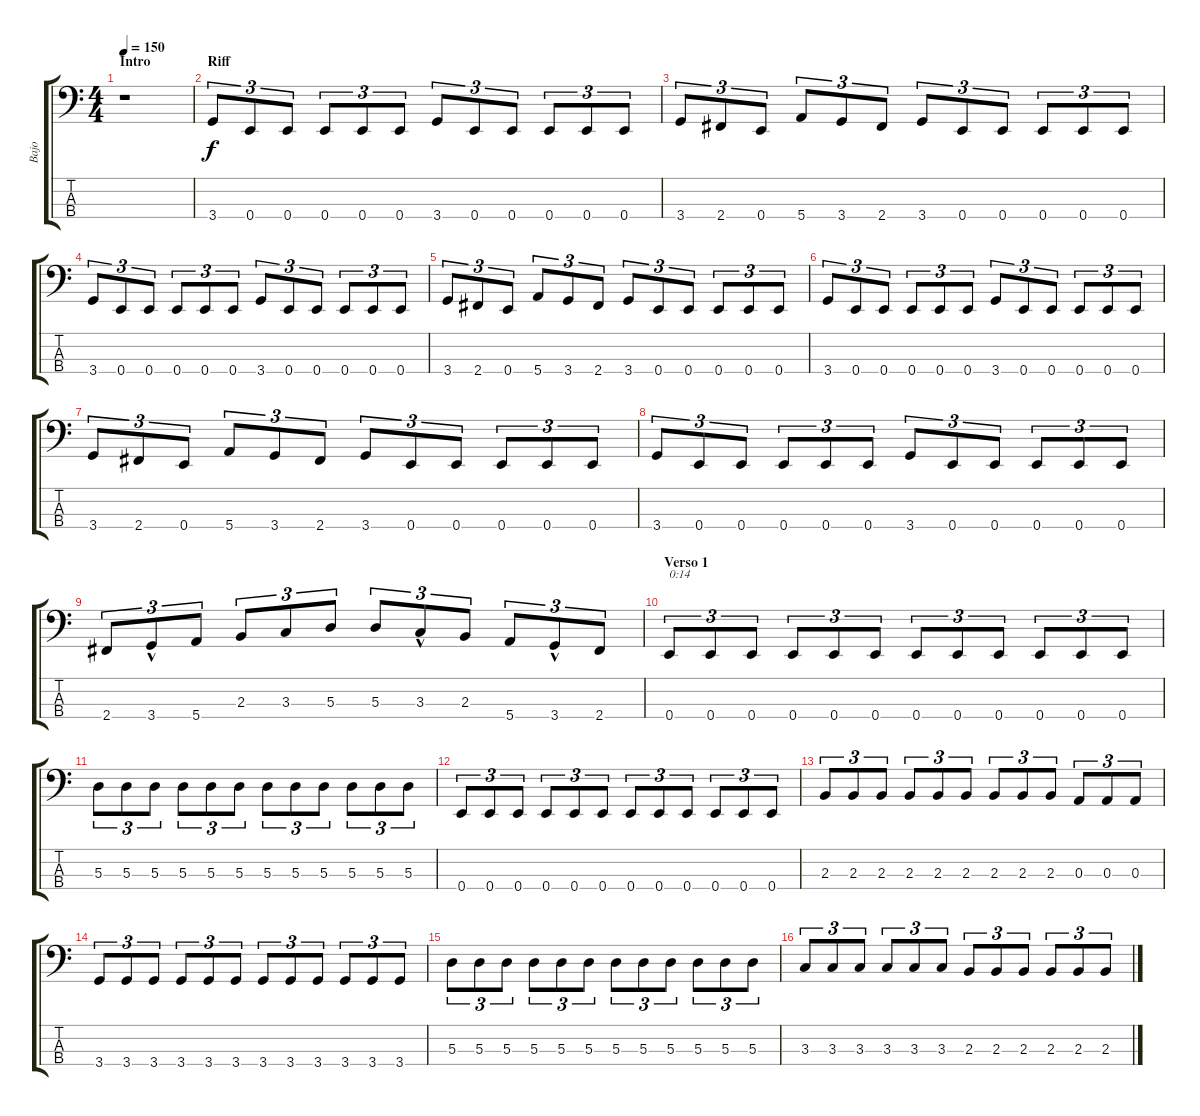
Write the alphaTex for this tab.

\track ("Bajo" "Bajo") {instrument electricbassfinger}
\staff {score tabs}
\tuning (G2 D2 A1 E1) {hide}
\ts (4 4)
\section ("" "Intro")
\tempo 150
\clef f4
\ks c
r.1{dy f instrument electricbassfinger} |
\section ("" "Riff")
3.4.8{tu (3 2)} 0.4.8{tu (3 2)} 0.4.8{tu (3 2)} 0.4.8{tu (3 2)} 0.4.8{tu (3 2)} 0.4.8{tu (3 2)} 3.4.8{tu (3 2)} 0.4.8{tu (3 2)} 0.4.8{tu (3 2)} 0.4.8{tu (3 2)} 0.4.8{tu (3 2)} 0.4.8{tu (3 2)} |
3.4.8{tu (3 2)} 2.4.8{tu (3 2)} 0.4.8{tu (3 2)} 5.4.8{tu (3 2)} 3.4.8{tu (3 2)} 2.4.8{tu (3 2)} 3.4.8{tu (3 2)} 0.4.8{tu (3 2)} 0.4.8{tu (3 2)} 0.4.8{tu (3 2)} 0.4.8{tu (3 2)} 0.4.8{tu (3 2)} |
3.4.8{tu (3 2)} 0.4.8{tu (3 2)} 0.4.8{tu (3 2)} 0.4.8{tu (3 2)} 0.4.8{tu (3 2)} 0.4.8{tu (3 2)} 3.4.8{tu (3 2)} 0.4.8{tu (3 2)} 0.4.8{tu (3 2)} 0.4.8{tu (3 2)} 0.4.8{tu (3 2)} 0.4.8{tu (3 2)} |
3.4.8{tu (3 2)} 2.4.8{tu (3 2)} 0.4.8{tu (3 2)} 5.4.8{tu (3 2)} 3.4.8{tu (3 2)} 2.4.8{tu (3 2)} 3.4.8{tu (3 2)} 0.4.8{tu (3 2)} 0.4.8{tu (3 2)} 0.4.8{tu (3 2)} 0.4.8{tu (3 2)} 0.4.8{tu (3 2)} |
3.4.8{tu (3 2)} 0.4.8{tu (3 2)} 0.4.8{tu (3 2)} 0.4.8{tu (3 2)} 0.4.8{tu (3 2)} 0.4.8{tu (3 2)} 3.4.8{tu (3 2)} 0.4.8{tu (3 2)} 0.4.8{tu (3 2)} 0.4.8{tu (3 2)} 0.4.8{tu (3 2)} 0.4.8{tu (3 2)} |
3.4.8{tu (3 2)} 2.4.8{tu (3 2)} 0.4.8{tu (3 2)} 5.4.8{tu (3 2)} 3.4.8{tu (3 2)} 2.4.8{tu (3 2)} 3.4.8{tu (3 2)} 0.4.8{tu (3 2)} 0.4.8{tu (3 2)} 0.4.8{tu (3 2)} 0.4.8{tu (3 2)} 0.4.8{tu (3 2)} |
3.4.8{tu (3 2)} 0.4.8{tu (3 2)} 0.4.8{tu (3 2)} 0.4.8{tu (3 2)} 0.4.8{tu (3 2)} 0.4.8{tu (3 2)} 3.4.8{tu (3 2)} 0.4.8{tu (3 2)} 0.4.8{tu (3 2)} 0.4.8{tu (3 2)} 0.4.8{tu (3 2)} 0.4.8{tu (3 2)} |
2.4.8{tu (3 2)} 3.4{hac}.8{tu (3 2)} 5.4.8{tu (3 2)} 2.3.8{tu (3 2)} 3.3.8{tu (3 2)} 5.3.8{tu (3 2)} 5.3.8{tu (3 2)} 3.3{hac}.8{tu (3 2)} 2.3.8{tu (3 2)} 5.4.8{tu (3 2)} 3.4{hac}.8{tu (3 2)} 2.4.8{tu (3 2)} |
\section ("" "Verso 1")
0.4.8{tu (3 2) txt "0:14"} 0.4.8{tu (3 2)} 0.4.8{tu (3 2)} 0.4.8{tu (3 2)} 0.4.8{tu (3 2)} 0.4.8{tu (3 2)} 0.4.8{tu (3 2)} 0.4.8{tu (3 2)} 0.4.8{tu (3 2)} 0.4.8{tu (3 2)} 0.4.8{tu (3 2)} 0.4.8{tu (3 2)} |
5.3.8{tu (3 2)} 5.3.8{tu (3 2)} 5.3.8{tu (3 2)} 5.3.8{tu (3 2)} 5.3.8{tu (3 2)} 5.3.8{tu (3 2)} 5.3.8{tu (3 2)} 5.3.8{tu (3 2)} 5.3.8{tu (3 2)} 5.3.8{tu (3 2)} 5.3.8{tu (3 2)} 5.3.8{tu (3 2)} |
0.4.8{tu (3 2)} 0.4.8{tu (3 2)} 0.4.8{tu (3 2)} 0.4.8{tu (3 2)} 0.4.8{tu (3 2)} 0.4.8{tu (3 2)} 0.4.8{tu (3 2)} 0.4.8{tu (3 2)} 0.4.8{tu (3 2)} 0.4.8{tu (3 2)} 0.4.8{tu (3 2)} 0.4.8{tu (3 2)} |
2.3.8{tu (3 2)} 2.3.8{tu (3 2)} 2.3.8{tu (3 2)} 2.3.8{tu (3 2)} 2.3.8{tu (3 2)} 2.3.8{tu (3 2)} 2.3.8{tu (3 2)} 2.3.8{tu (3 2)} 2.3.8{tu (3 2)} 0.3.8{tu (3 2)} 0.3.8{tu (3 2)} 0.3.8{tu (3 2)} |
3.4.8{tu (3 2)} 3.4.8{tu (3 2)} 3.4.8{tu (3 2)} 3.4.8{tu (3 2)} 3.4.8{tu (3 2)} 3.4.8{tu (3 2)} 3.4.8{tu (3 2)} 3.4.8{tu (3 2)} 3.4.8{tu (3 2)} 3.4.8{tu (3 2)} 3.4.8{tu (3 2)} 3.4.8{tu (3 2)} |
5.3.8{tu (3 2)} 5.3.8{tu (3 2)} 5.3.8{tu (3 2)} 5.3.8{tu (3 2)} 5.3.8{tu (3 2)} 5.3.8{tu (3 2)} 5.3.8{tu (3 2)} 5.3.8{tu (3 2)} 5.3.8{tu (3 2)} 5.3.8{tu (3 2)} 5.3.8{tu (3 2)} 5.3.8{tu (3 2)} |
3.3.8{tu (3 2)} 3.3.8{tu (3 2)} 3.3.8{tu (3 2)} 3.3.8{tu (3 2)} 3.3.8{tu (3 2)} 3.3.8{tu (3 2)} 2.3.8{tu (3 2)} 2.3.8{tu (3 2)} 2.3.8{tu (3 2)} 2.3.8{tu (3 2)} 2.3.8{tu (3 2)} 2.3.8{tu (3 2)}
